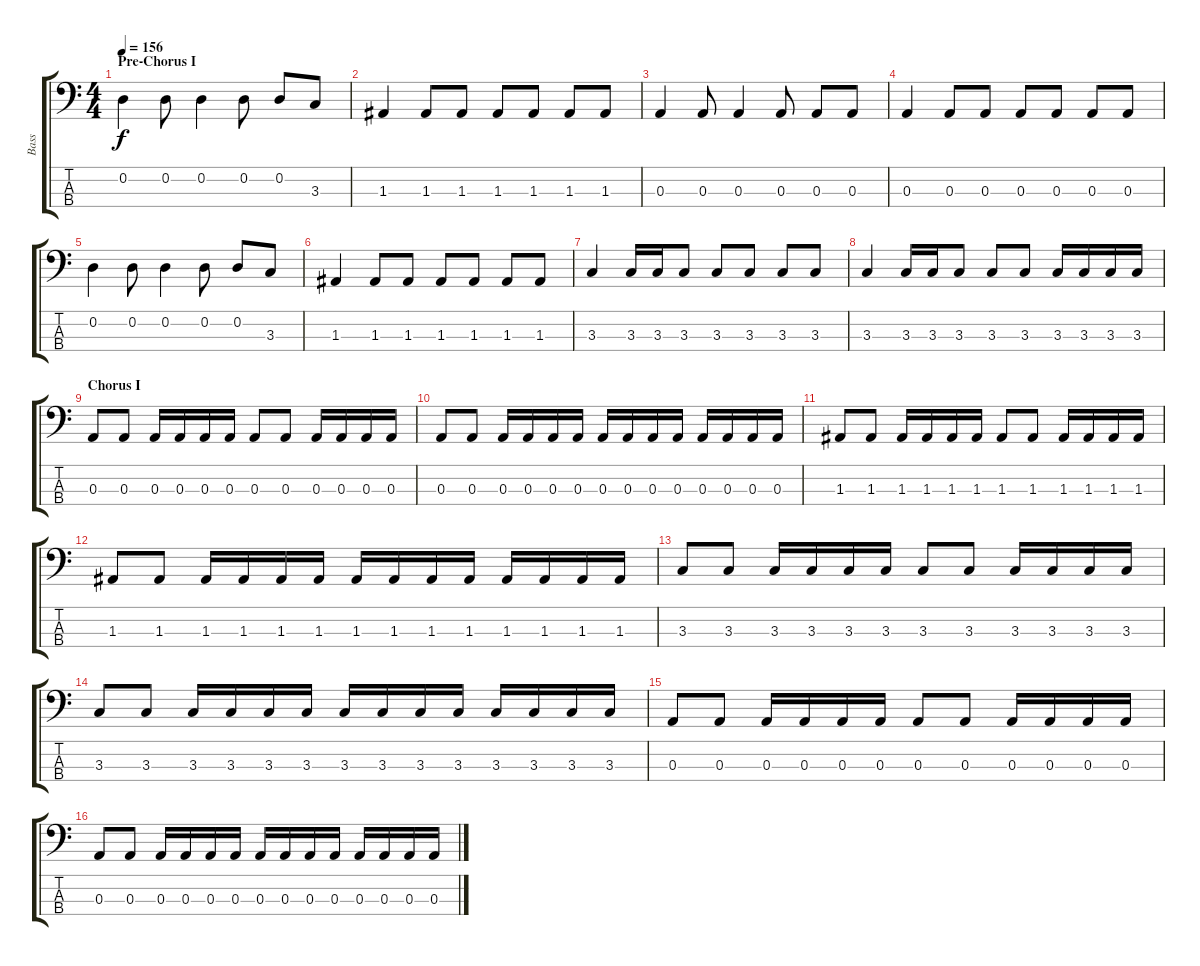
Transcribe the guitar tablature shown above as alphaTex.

\track ("Bass" "Bass") {instrument electricbassfinger}
\staff {score tabs}
\tuning (G2 D2 A1 E1) {hide}
\ts (4 4)
\section ("" "Pre-Chorus I")
\tempo 156
\clef f4
\ks c
0.2.4{dy f} 0.2.8 0.2.4 0.2.8 0.2.8 3.3.8 |
1.3.4 1.3.8 1.3.8 1.3.8 1.3.8 1.3.8 1.3.8 |
0.3.4 0.3.8 0.3.4 0.3.8 0.3.8 0.3.8 |
0.3.4 0.3.8 0.3.8 0.3.8 0.3.8 0.3.8 0.3.8 |
0.2.4 0.2.8 0.2.4 0.2.8 0.2.8 3.3.8 |
1.3.4 1.3.8 1.3.8 1.3.8 1.3.8 1.3.8 1.3.8 |
3.3.4 3.3.16 3.3.16 3.3.8 3.3.8 3.3.8 3.3.8 3.3.8 |
3.3.4 3.3.16 3.3.16 3.3.8 3.3.8 3.3.8 3.3.16 3.3.16 3.3.16 3.3.16 |
\section ("" "Chorus I")
0.3.8 0.3.8 0.3.16 0.3.16 0.3.16 0.3.16 0.3.8 0.3.8 0.3.16 0.3.16 0.3.16 0.3.16 |
0.3.8 0.3.8 0.3.16 0.3.16 0.3.16 0.3.16 0.3.16 0.3.16 0.3.16 0.3.16 0.3.16 0.3.16 0.3.16 0.3.16 |
1.3.8 1.3.8 1.3.16 1.3.16 1.3.16 1.3.16 1.3.8 1.3.8 1.3.16 1.3.16 1.3.16 1.3.16 |
1.3.8 1.3.8 1.3.16 1.3.16 1.3.16 1.3.16 1.3.16 1.3.16 1.3.16 1.3.16 1.3.16 1.3.16 1.3.16 1.3.16 |
3.3.8 3.3.8 3.3.16 3.3.16 3.3.16 3.3.16 3.3.8 3.3.8 3.3.16 3.3.16 3.3.16 3.3.16 |
3.3.8 3.3.8 3.3.16 3.3.16 3.3.16 3.3.16 3.3.16 3.3.16 3.3.16 3.3.16 3.3.16 3.3.16 3.3.16 3.3.16 |
0.3.8 0.3.8 0.3.16 0.3.16 0.3.16 0.3.16 0.3.8 0.3.8 0.3.16 0.3.16 0.3.16 0.3.16 |
0.3.8 0.3.8 0.3.16 0.3.16 0.3.16 0.3.16 0.3.16 0.3.16 0.3.16 0.3.16 0.3.16 0.3.16 0.3.16 0.3.16
